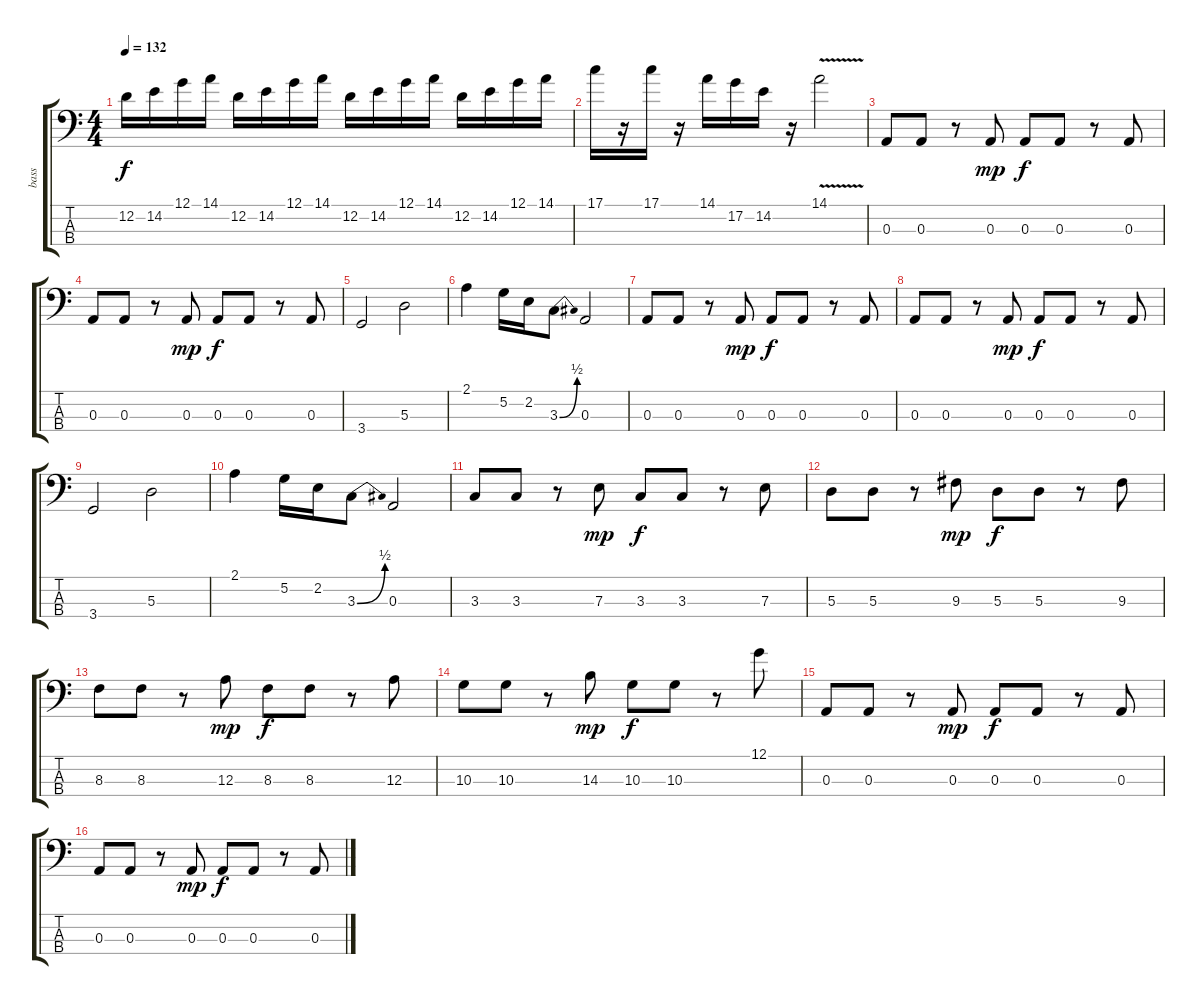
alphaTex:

\track ("bass" "bass") {instrument slapbass1}
\staff {score tabs}
\tuning (G2 D2 A1 E1) {hide}
\ts (4 4)
\tempo 132
\clef f4
\ks c
12.2.16{dy f} 14.2.16 12.1.16 14.1.16 12.2.16 14.2.16 12.1.16 14.1.16 12.2.16 14.2.16 12.1.16 14.1.16 12.2.16 14.2.16 12.1.16 14.1.16 |
17.1.16 r.16 17.1.16 r.16 14.1.16 17.2.16 14.2.16 r.16 14.1{v}.2 |
0.3.8 0.3.8 r.8 0.3.8{dy mp} 0.3.8{dy f} 0.3.8 r.8 0.3.8 |
0.3.8 0.3.8 r.8 0.3.8{dy mp} 0.3.8{dy f} 0.3.8 r.8 0.3.8 |
3.4.2 5.3.2 |
2.1.4 5.2.16 2.2.16 3.3{be (bend 0 0 60 2)}.8 0.3.2 |
0.3.8 0.3.8 r.8 0.3.8{dy mp} 0.3.8{dy f} 0.3.8 r.8 0.3.8 |
0.3.8 0.3.8 r.8 0.3.8{dy mp} 0.3.8{dy f} 0.3.8 r.8 0.3.8 |
3.4.2 5.3.2 |
2.1.4 5.2.16 2.2.16 3.3{be (bend 0 0 60 2)}.8 0.3.2 |
3.3.8 3.3.8 r.8 7.3.8{dy mp} 3.3.8{dy f} 3.3.8 r.8 7.3.8 |
5.3.8 5.3.8 r.8 9.3.8{dy mp} 5.3.8{dy f} 5.3.8 r.8 9.3.8 |
8.3.8 8.3.8 r.8 12.3.8{dy mp} 8.3.8{dy f} 8.3.8 r.8 12.3.8 |
10.3.8 10.3.8 r.8 14.3.8{dy mp} 10.3.8{dy f} 10.3.8 r.8 12.1.8 |
0.3.8 0.3.8 r.8 0.3.8{dy mp} 0.3.8{dy f} 0.3.8 r.8 0.3.8 |
0.3.8 0.3.8 r.8 0.3.8{dy mp} 0.3.8{dy f} 0.3.8 r.8 0.3.8
